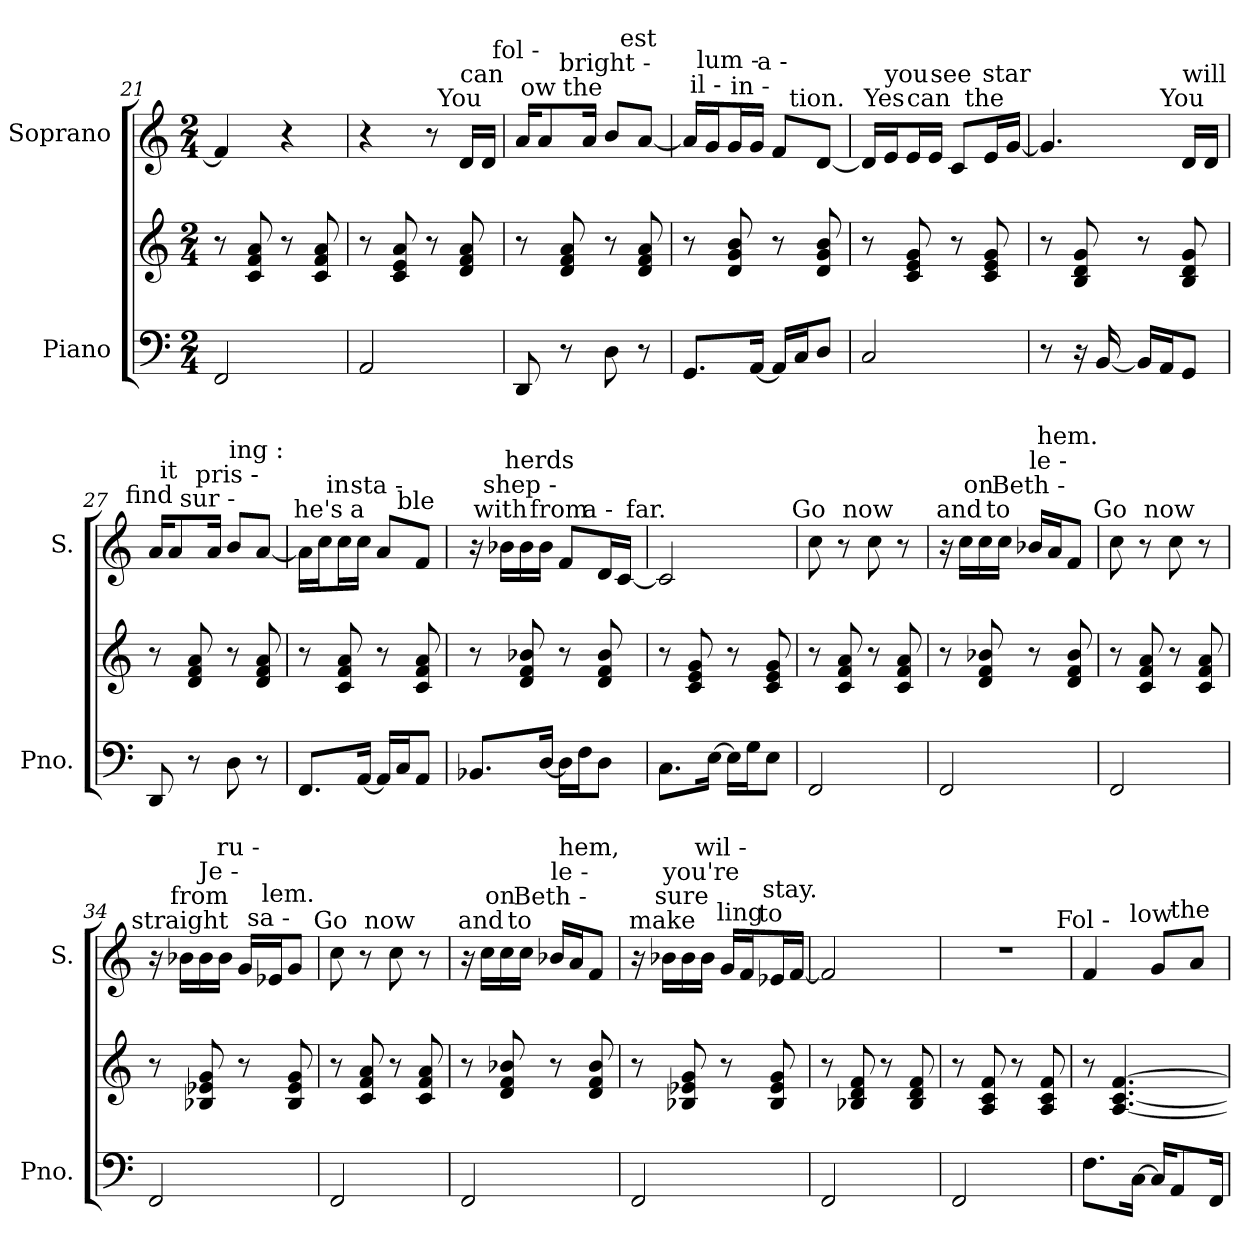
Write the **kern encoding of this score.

**kern	**kern	**kern
*part2	*part2	*part1
*staff3	*staff2	*staff1
*I"Piano	*	*I"Soprano
*I'Pno.	*	*I'S.
*clefF4	*clefG2	*clefG2
*k[]	*k[]	*k[]
*C:	*C:	*C:
*M2/4	*M2/4	*M2/4
=21	=21	=21
2FFi/	8r	4fi/]
.	8ci/ 8fi 8ai	.
.	8r	4r
.	8ci/ 8fi 8ai	.
=22	=22	=22
2AAi/	8r	4r
.	8ci/ 8ei 8ai	.
.	8r	8r
!	!	!LO:TX:a:cj:t=You
.	8di/ 8fi 8ai	16di/LL
!	!	!LO:TX:a:cj:t=can
.	.	16di/JJ
!!LO:LB:g=z
=23	=23	=23
!	!	!LO:TX:a:cj:t=fol -
8DDi/	8r	16ai/KL
!	!	!LO:TX:a:cj:t=ow
.	.	8ai/
8r	8di/ 8fi 8ai	.
!	!	!LO:TX:a:cj:t=the
.	.	16ai/Jk
!	!	!LO:TX:a:cj:t=bright -
8Di\	8r	8bi/L
!	!	!LO:TX:a:cj:t=est
8r	8di/ 8fi 8ai	[8ai/J
=24	=24	=24
8.GGi/L	8r	16ai/LL]
!	!	!LO:TX:a:cj:t=il -
.	.	16gi/J
!	!	!LO:TX:a:cj:t=lum -
.	8di/ 8gi 8bi	16gi/L
!	!	!LO:TX:a:cj:t=in -
[16AAi/Jk	.	16gi/JJ
!	!	!LO:TX:a:cj:t=a -
16AAi/LL]	8r	8fi/L
16Ci/J	.	.
!	!	!LO:TX:a:cj:t=tion.
8Di/J	8di/ 8gi 8bi	[8di/J
=25	=25	=25
2Ci/	8r	16di/LL]
!	!	!LO:TX:a:cj:t=Yes
.	.	16ei/J
!	!	!LO:TX:a:cj:t=you
.	8ci/ 8ei 8gi	16ei/L
!	!	!LO:TX:a:cj:t=can
.	.	16ei/JJ
!	!	!LO:TX:a:cj:t=see
.	8r	8ci/L
!	!	!LO:TX:a:cj:t=the
.	8ci/ 8ei 8gi	16ei/L
!	!	!LO:TX:a:cj:t=star
.	.	[16gi/JJ
!!LO:LB:g=z
=26	=26	=26
8r	8r	4.gi/]
16r	8Bi/ 8di 8gi	.
[16BBi/	.	.
16BBi/LL]	8r	.
16AAi/J	.	.
!	!	!LO:TX:a:cj:t=You
8GGi/J	8Bi/ 8di 8gi	16di/LL
!	!	!LO:TX:a:cj:t=will
.	.	16di/JJ
=27	=27	=27
!	!	!LO:TX:a:cj:t=find
8DDi/	8r	16ai/KL
!	!	!LO:TX:a:cj:t=it
.	.	8ai/
8r	8di/ 8fi 8ai	.
!	!	!LO:TX:a:cj:t=sur -
.	.	16ai/Jk
!	!	!LO:TX:a:cj:t=pris -
8Di\	8r	8bi/L
!	!	!LO:TX:a:cj:t=ing &colon;
8r	8di/ 8fi 8ai	[8ai/J
=28	=28	=28
8.FFi/L	8r	16ai\LL]
!	!	!LO:TX:a:cj:t=he's
.	.	16cci\J
!	!	!LO:TX:a:cj:t=in
.	8ci/ 8fi 8ai	16cci\L
!	!	!LO:TX:a:cj:t=a
[16AAi/Jk	.	16cci\JJ
!	!	!LO:TX:a:cj:t=sta -
16AAi/LL]	8r	8ai/L
16Ci/J	.	.
!	!	!LO:TX:a:cj:t=ble
8AAi/J	8ci/ 8fi 8ai	8fi/J
!!LO:PB:g=z
=29	=29	=29
*	*	*^
8.BB-Xi/L	8r	16r	4ryy
!	!	!LO:TX:a:cj:t=with	!
.	.	16b-Xi\LL	.
!	!	!LO:TX:a:cj:t=shep -	!
.	8di/ 8fi 8b-Xi	16b-i\	.
!	!	!LO:TX:a:cj:t=herds	!
[16Di/Jk	.	16b-i\JJ	.
!	!	!LO:TX:a:cj:t=from	!
16Di\LL]	8r	8fi/L	8ryy
16Fi\J	.	.	.
!	!	!LO:TX:a:cj:t=a -	!
8Di\J	8di/ 8fi 8b-i	16di/L	16ryy
.	.	[16ci/JJ	32ryy
.	.	.	64ryy
.	.	.	128...ryy
!	!	!	!LO:TX:a:cj:t=far.
.	.	.	1024ryy
*	*	*v	*v
=30	=30	=30
8.Ci\L	8r	2ci/]
.	8ci/ 8ei 8gi	.
[16Ei\Jk	.	.
16Ei\LL]	8r	.
16Gi\J	.	.
8Ei\J	8ci/ 8ei 8gi	.
=31	=31	=31
!	!	!LO:TX:a:cj:t=Go
2FFi/	8r	8cci\
.	8ci/ 8fi 8ai	8r
!	!	!LO:TX:a:cj:t=now
.	8r	8cci\
.	8ci/ 8fi 8ai	8r
=32	=32	=32
2FFi/	8r	16r
!	!	!LO:TX:a:cj:t=and
.	.	16cci\LL
!	!	!LO:TX:a:cj:t=on
.	8di/ 8fi 8b-Xi	16cci\
!	!	!LO:TX:a:cj:t=to
.	.	16cci\JJ
!	!	!LO:TX:a:cj:t=Beth -
.	8r	16b-Xi/LL
!	!	!LO:TX:a:cj:t=le -
.	.	16ai/J
!	!	!LO:TX:a:cj:t=hem.
.	8di/ 8fi 8b-i	8fi/J
!!LO:LB:g=z
=33	=33	=33
!	!	!LO:TX:a:cj:t=Go
2FFi/	8r	8cci\
.	8ci/ 8fi 8ai	8r
!	!	!LO:TX:a:cj:t=now
.	8r	8cci\
.	8ci/ 8fi 8ai	8r
=34	=34	=34
2FFi/	8r	16r
!	!	!LO:TX:a:cj:t=straight
.	.	16b-Xi\LL
!	!	!LO:TX:a:cj:t=from
.	8B-Xi/ 8e-Xi 8gi	16b-i\
!	!	!LO:TX:a:cj:t=Je -
.	.	16b-i\JJ
!	!	!LO:TX:a:cj:t=ru -
.	8r	16gi/LL
!	!	!LO:TX:a:cj:t=sa -
.	.	16e-Xi/J
!	!	!LO:TX:a:cj:t=lem.
.	8B-i/ 8e-i 8gi	8gi/J
=35	=35	=35
!	!	!LO:TX:a:cj:t=Go
2FFi/	8r	8cci\
.	8ci/ 8fi 8ai	8r
!	!	!LO:TX:a:cj:t=now
.	8r	8cci\
.	8ci/ 8fi 8ai	8r
=36	=36	=36
2FFi/	8r	16r
!	!	!LO:TX:a:cj:t=and
.	.	16cci\LL
!	!	!LO:TX:a:cj:t=on
.	8di/ 8fi 8b-Xi	16cci\
!	!	!LO:TX:a:cj:t=to
.	.	16cci\JJ
!	!	!LO:TX:a:cj:t=Beth -
.	8r	16b-Xi/LL
!	!	!LO:TX:a:cj:t=le -
.	.	16ai/J
!	!	!LO:TX:a:cj:t=hem,
.	8di/ 8fi 8b-i	8fi/J
!!LO:LB:g=z
=37	=37	=37
2FFi/	8r	16r
!	!	!LO:TX:a:cj:t=make
.	.	16b-Xi\LL
!	!	!LO:TX:a:cj:t=sure
.	8B-Xi/ 8e-Xi 8gi	16b-i\
!	!	!LO:TX:a:cj:t=you're
.	.	16b-i\JJ
!	!	!LO:TX:a:cj:t=wil -
.	8r	16gi/LL
!	!	!LO:TX:a:cj:t=ling
.	.	16fi/J
!	!	!LO:TX:a:cj:t=to
.	8B-i/ 8e-i 8gi	16e-Xi/L
!	!	!LO:TX:a:cj:t=stay.
.	.	[16fi/JJ
=38	=38	=38
2FFi/	8r	2fi/]
.	8B-Xi/ 8di 8fi	.
.	8r	.
.	8B-i/ 8di 8fi	.
=39	=39	=39
2FFi/	8r	2r
.	8Ai/ 8ci 8fi	.
.	8r	.
.	8Ai/ 8ci 8fi	.
=40	=40	=40
!	!	!LO:TX:a:cj:t=Fol -
8.Fi\L	8r	4fi/
.	[4.Ai/ [4.ci [4.fi	.
[16Ci\Jk	.	.
!	!	!LO:TX:a:cj:t=low
16Ci/KL]	.	8gi/L
8AAi/	.	.
!	!	!LO:TX:a:cj:t=the
.	.	8ai/J
16FFi/Jk	.	.
=	=	=
*-	*-	*-
